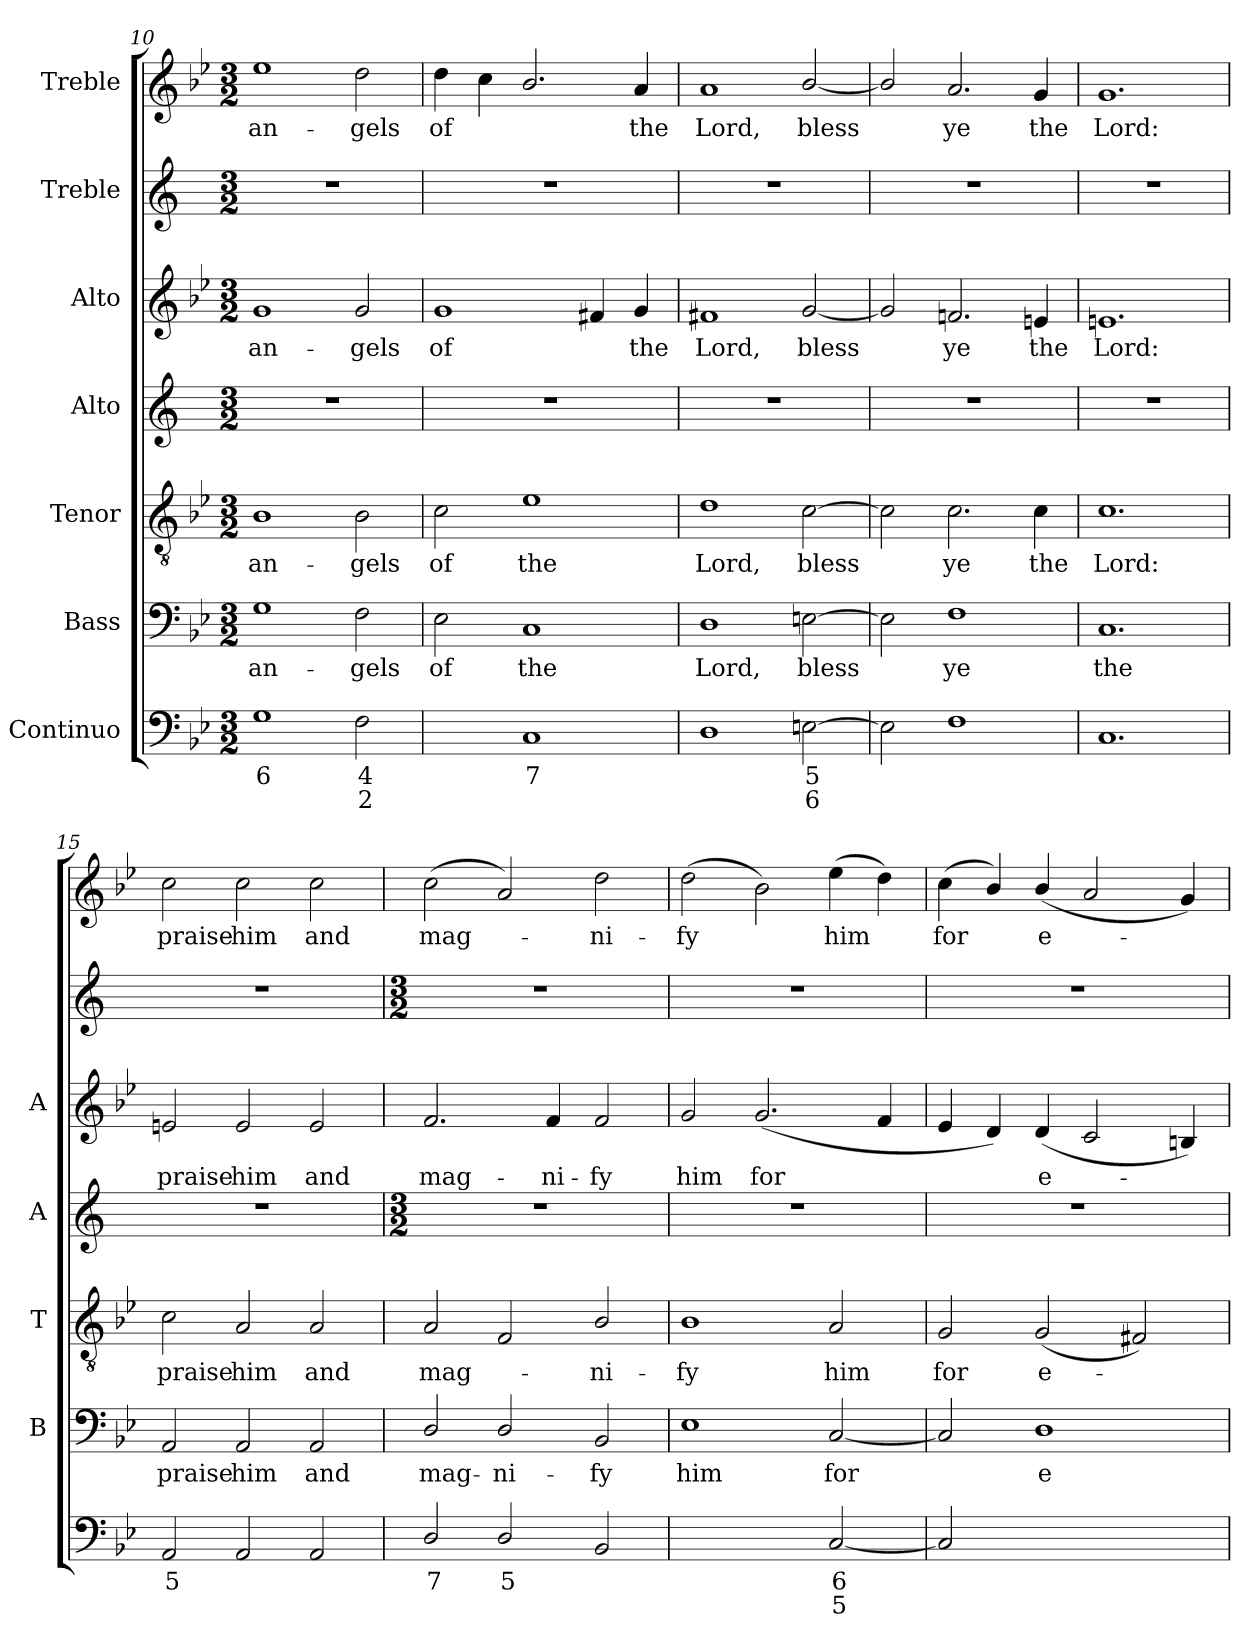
**kern	**text	**text	**kern	**text	**kern	**text	**kern	**kern	**text	**kern	**kern	**text
*part7	*part7	*part7	*part6	*part6	*part5	*part5	*part4	*part3	*part3	*part2	*part1	*part1
*staff7	*staff7	*staff7	*staff6	*staff6	*staff5	*staff5	*staff4	*staff3	*staff3	*staff2	*staff1	*staff1
*I"Continuo	*	*	*I"Bass	*	*I"Tenor	*	*I"Alto	*I"Alto	*	*I"Treble	*I"Treble	*
*	*	*	*I'B	*	*I'T	*	*I'A	*I'A	*	*	*	*
*clefF4	*	*	*clefF4	*	*clefGv2	*	*clefG2	*clefG2	*	*clefG2	*clefG2	*
*k[b-e-]	*	*	*k[b-e-]	*	*k[b-e-]	*	*k[]	*k[b-e-]	*	*k[]	*k[b-e-]	*
*B-:	*	*	*B-:	*	*B-:	*	*	*B-:	*	*	*B-:	*
*M3/2	*	*	*M3/2	*	*M3/2	*	*M3/2	*M3/2	*	*M3/2	*M3/2	*
=10	=10	=10	=10	=10	=10	=10	=10	=10	=10	=10	=10	=10
!	!LO:LY:b	!	!	!LO:LY:b	!	!LO:LY:b	!	!	!LO:LY:b	!	!	!LO:LY:b
1G	6	.	1G	an-	1B-	an-	1.r	1g	an-	1.r	1ee-	an-
!	!LO:LY:b	!LO:LY:b	!	!LO:LY:b	!	!LO:LY:b	!	!	!LO:LY:b	!	!	!LO:LY:b
2F\	4	2	2F\	-gels	2B-\	-gels	.	2g/	-gels	.	2dd\	-gels
=11	=11	=11	=11	=11	=11	=11	=11	=11	=11	=11	=11	=11
!	!LO:LY:b	!	!	!LO:LY:b	!	!LO:LY:b	!	!	!LO:LY:b	!	!	!LO:LY:b
[4E-\yy	7	.	2E-\	of	2c\	of	1.r	1g	of	1.r	4dd\	of
!	!LO:LY:b	!	!	!	!	!	!	!	!	!	!	!
4E-\yy]	6	.	.	.	.	.	.	.	.	.	4cc\	.
!	!LO:LY:b	!	!	!LO:LY:b	!	!LO:LY:b	!	!	!	!	!	!
1C	7	.	1C	the	1e-	the	.	.	.	.	2.b-/	.
.	.	.	.	.	.	.	.	4f#X/	.	.	.	.
!	!	!	!	!	!	!	!	!	!LO:LY:b	!	!	!LO:LY:b
.	.	.	.	.	.	.	.	4g/	the	.	4a/	the
=12	=12	=12	=12	=12	=12	=12	=12	=12	=12	=12	=12	=12
!	!	!	!	!LO:LY:b	!	!LO:LY:b	!	!	!LO:LY:b	!	!	!LO:LY:b
1D	.	.	1D	Lord,	1d	Lord,	1.r	1f#X	Lord,	1.r	1a	Lord,
!	!LO:LY:b	!LO:LY:b	!	!LO:LY:b	!	!LO:LY:b	!	!	!LO:LY:b	!	!	!LO:LY:b
[2En\	5	6	[2En\	bless	[2c\	bless	.	[2g/	bless	.	[2b-/	bless
=13	=13	=13	=13	=13	=13	=13	=13	=13	=13	=13	=13	=13
2E\]	.	.	2E\]	.	2c\]	.	1.r	2g/]	.	1.r	2b-/]	.
!	!	!	!	!LO:LY:b	!	!LO:LY:b	!	!	!LO:LY:b	!	!	!LO:LY:b
1F	.	.	1F	ye	2.c\	ye	.	2.fn/	ye	.	2.a/	ye
!	!	!	!	!	!	!LO:LY:b	!	!	!LO:LY:b	!	!	!LO:LY:b
.	.	.	.	.	4c\	the	.	4en/	the	.	4g/	the
=14	=14	=14	=14	=14	=14	=14	=14	=14	=14	=14	=14	=14
!	!	!	!	!LO:LY:b	!	!LO:LY:b	!	!	!LO:LY:b	!	!	!LO:LY:b
1.C	.	.	1.C	the	1.c	Lord:	1.r	1.en	Lord:	1.r	1.g	Lord:
=15	=15	=15	=15	=15	=15	=15	=15	=15	=15	=15	=15	=15
!	!LO:LY:b	!	!	!LO:LY:b	!	!LO:LY:b	!	!	!LO:LY:b	!	!	!LO:LY:b
2AA/	5	.	2AA/	praise	2c\	praise	1.r	2en/	praise	1.r	2cc\	praise
!	!	!	!	!LO:LY:b	!	!LO:LY:b	!	!	!LO:LY:b	!	!	!LO:LY:b
2AA/	.	.	2AA/	him	2A/	him	.	2e/	him	.	2cc\	him
!	!	!	!	!LO:LY:b	!	!LO:LY:b	!	!	!LO:LY:b	!	!	!LO:LY:b
2AA/	.	.	2AA/	and	2A/	and	.	2e/	and	.	2cc\	and
!!LO:PB:g=z
=16	=16	=16	=16	=16	=16	=16	=16	=16	=16	=16	=16	=16
*	*	*	*	*	*	*	*M3/2	*	*	*M3/2	*	*
!	!LO:LY:b	!	!	!LO:LY:b	!	!LO:LY:b	!	!	!LO:LY:b	!	!	!LO:LY:b
2D/	7	.	2D/	mag-	2A/	mag-	1.r	2.f/	mag-	1.r	(<2cc\	mag-
!	!LO:LY:b	!	!	!LO:LY:b	!	!	!	!	!	!	!	!
2D/	5	.	2D/	-ni-	2F/	.	.	.	.	.	2a/)	.
!	!	!	!	!	!	!	!	!	!LO:LY:b	!	!	!
.	.	.	.	.	.	.	.	4f/	-ni-	.	.	.
!	!	!	!	!LO:LY:b	!	!LO:LY:b	!	!	!LO:LY:b	!	!	!LO:LY:b
2BB-/	.	.	2BB-/	-fy	2B-/	ni-	.	2f/	-fy	.	2dd\	ni-
=17	=17	=17	=17	=17	=17	=17	=17	=17	=17	=17	=17	=17
!	!LO:LY:b	!	!	!LO:LY:b	!	!LO:LY:b	!	!	!LO:LY:b	!	!	!LO:LY:b
[2E-\yy	7	.	1E-	him	1B-	-fy	1.r	2g/	him	1.r	(>2dd\	-fy
!	!LO:LY:b	!	!	!	!	!	!	!	!LO:LY:b	!	!	!
2E-\yy]	5	.	.	.	.	.	.	(<2.g/	for	.	2b-\)	.
!	!LO:LY:b	!LO:LY:b	!	!LO:LY:b	!	!LO:LY:b	!	!	!	!	!	!LO:LY:b
[2C/	6	5	[2C/	for	2A/	him	.	.	.	.	(>4ee-\	him
.	.	.	.	.	.	.	.	4f/	.	.	4dd\)	.
=18	=18	=18	=18	=18	=18	=18	=18	=18	=18	=18	=18	=18
!	!	!	!	!	!	!LO:LY:b	!	!	!	!	!	!LO:LY:b
2C/]	.	.	2C/]	.	2G/	for	1.r	4e-/	.	1.r	(<4cc\	for
.	.	.	.	.	.	.	.	4d/)	.	.	4b-/)	.
!	!LO:LY:b	!LO:LY:b	!	!LO:LY:b	!	!LO:LY:b	!	!	!LO:LY:b	!	!	!LO:LY:b
[2D\yy	6	4	1D	e-	(<2G/	e-	.	(<4d/	e-	.	(<4b-/	e-
.	.	.	.	.	.	.	.	2c/	.	.	2a/	.
!	!LO:LY:b	!LO:LY:b	!	!	!	!	!	!	!	!	!	!
2D\yy]	5	3	.	.	2F#X/)	.	.	.	.	.	.	.
.	.	.	.	.	.	.	.	4Bn/)	.	.	4g/)	.
=	=	=	=	=	=	=	=	=	=	=	=	=
*-	*-	*-	*-	*-	*-	*-	*-	*-	*-	*-	*-	*-
